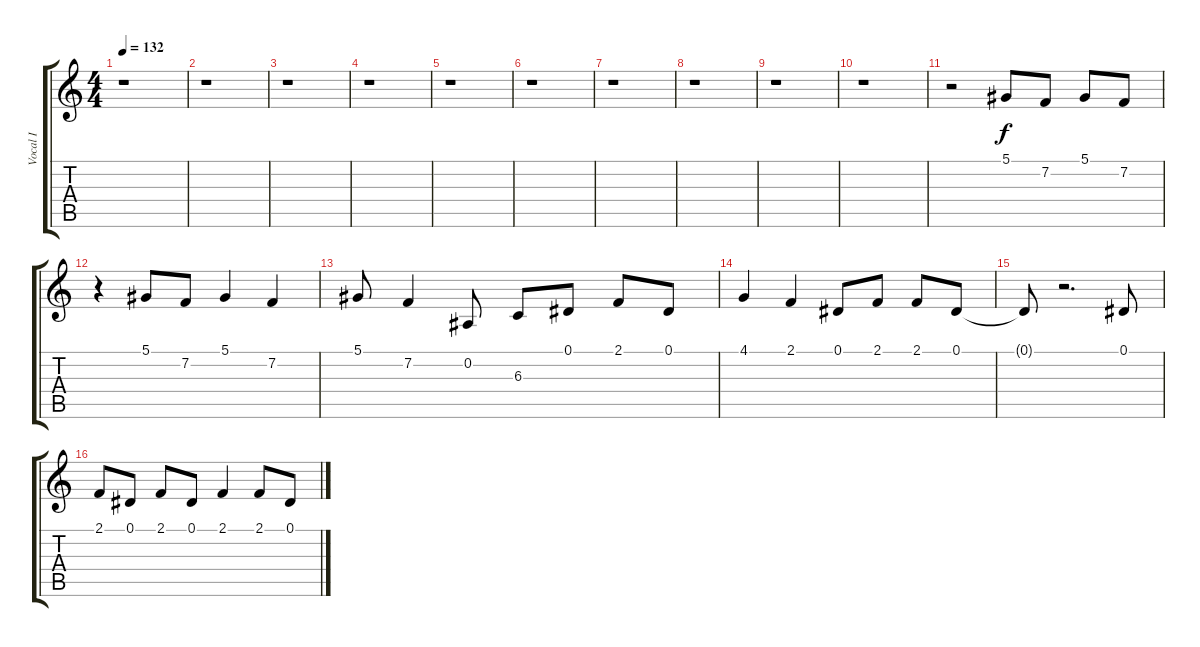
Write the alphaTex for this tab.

\track ("Vocal I" "Vocal I") {instrument lead1square}
\staff {score tabs}
\tuning (Eb4 Bb3 Gb3 Db3 Ab2 Eb2) {hide}
\ts (4 4)
\tempo 132
\clef g2
\ks c
r.1{dy f instrument lead1square} |
r.1 |
r.1 |
r.1 |
r.1 |
r.1 |
r.1 |
r.1 |
r.1 |
r.1 |
r.2 5.1.8 7.2.8 5.1.8 7.2.8 |
r.4 5.1.8 7.2.8 5.1.4 7.2.4 |
5.1.8 7.2.4 0.2.8 6.3.8 0.1.8 2.1.8 0.1.8 |
4.1.4 2.1.4 0.1.8 2.1.8 2.1.8 0.1.8 |
0.1{t}.8 r.2{d} 0.1.8 |
2.1.8 0.1.8 2.1.8 0.1.8 2.1.4 2.1.8 0.1.8
